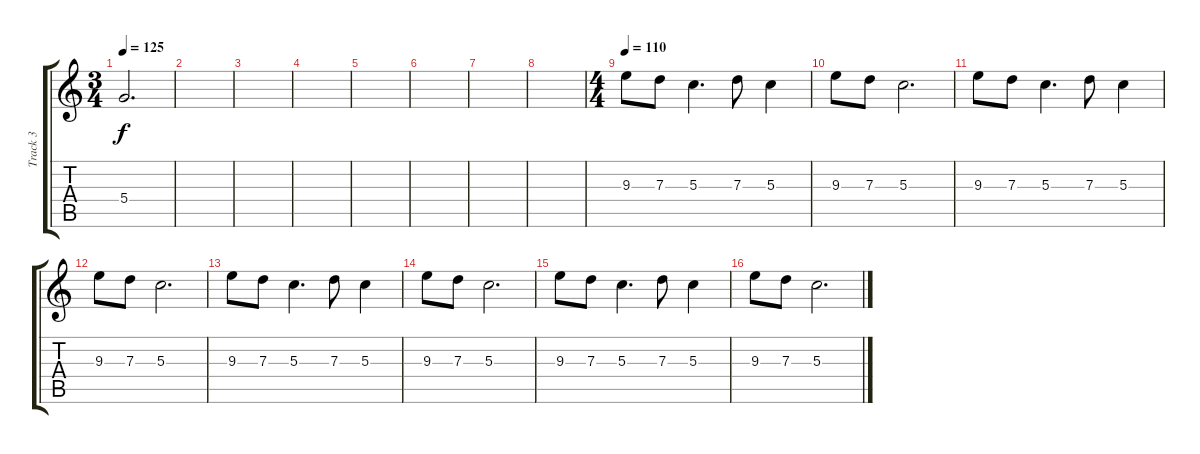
\track ("Track 3" "Track 3") {instrument electricguitarjazz}
\staff {score tabs}
\tuning (E4 B3 G3 D3 A2 E2) {hide}
\ts (3 4)
\tempo 125
\clef g2
\ks c
5.4.2{d dy f} |
|
|
|
|
|
|
|
\ts (4 4)
\tempo 110
9.3.8 7.3.8 5.3.4{d} 7.3.8 5.3.4 |
9.3.8 7.3.8 5.3.2{d} |
9.3.8 7.3.8 5.3.4{d} 7.3.8 5.3.4 |
9.3.8 7.3.8 5.3.2{d} |
9.3.8 7.3.8 5.3.4{d} 7.3.8 5.3.4 |
9.3.8 7.3.8 5.3.2{d} |
9.3.8 7.3.8 5.3.4{d} 7.3.8 5.3.4 |
9.3.8 7.3.8 5.3.2{d}
